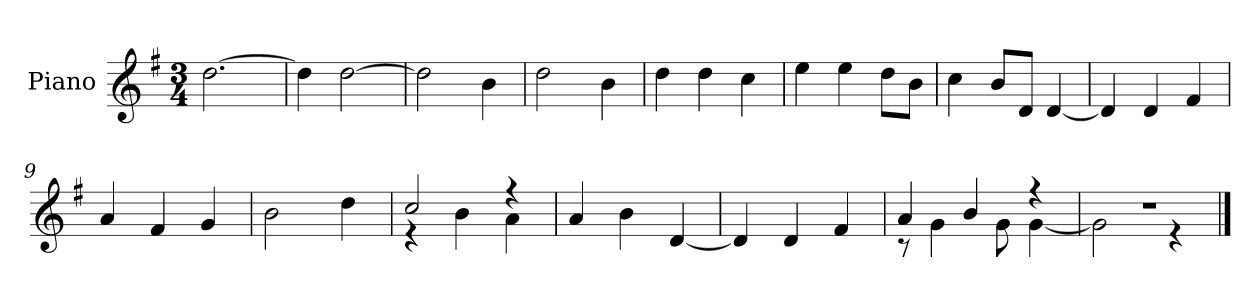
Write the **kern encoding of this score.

**kern
*part1
*staff1
*I"Piano
*I'P-no
*clefG2
*k[f#]
*M3/4
*MM177
=1
[2.dd\
=2
4dd\]
[2dd\
=3
2dd\]
4b\
=4
2dd\
4b\
=5
4dd\
4dd\
4cc\
=6
4ee\
4ee\
8dd\L
8b\J
=7
4cc\
8b/L
8d/J
[4d/
=8
4d/]
4d/
4f#/
=9
4a/
4f#/
4g/
=10
2b\
4dd\
=11
*^
2cc/	4r
.	4b\
4r	4a\
*v	*v
!!LO:LB:g=z
=12
4a/
4b\
[4d/
=13
4d/]
4d/
4f#/
=14
*^
4a/	8r
.	4g\
4b/	.
.	8g\
4r	[4g\
=15	=15
2.r	2g\]
.	4r
*v	*v
==
*-
